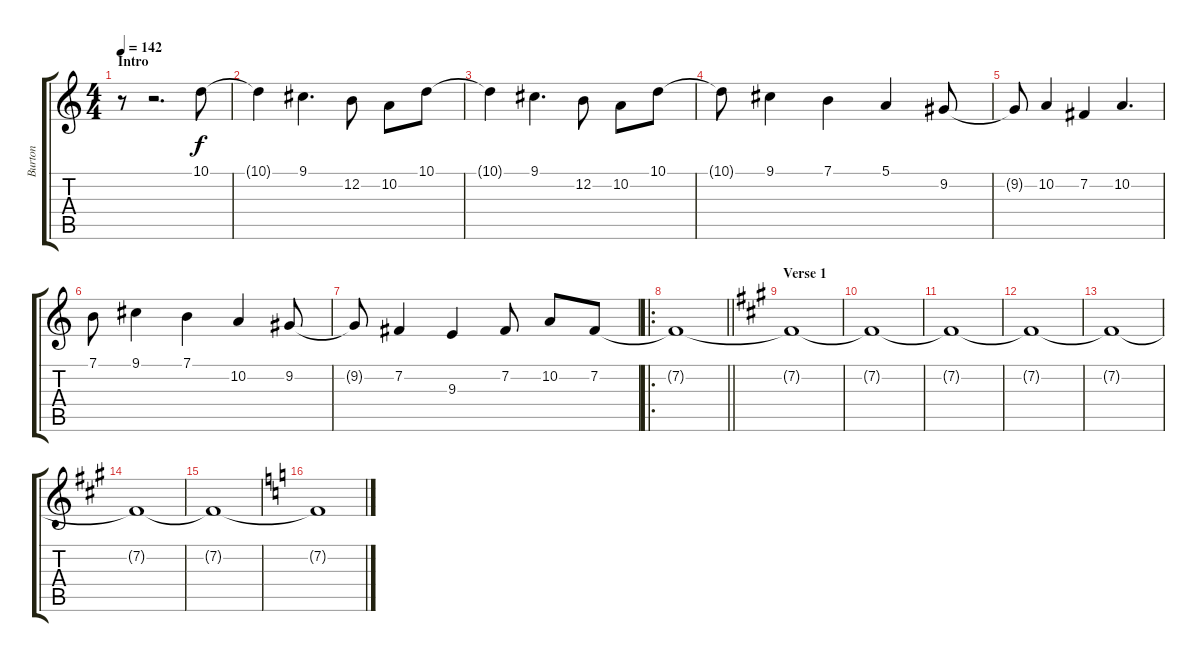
\track ("Burton" "Burton") {instrument synthstrings1}
\staff {score tabs}
\tuning (E4 B3 G3 D3 A2 E2) {hide}
\ts (4 4)
\section ("" "Intro")
\tempo 142
\clef g2
\ks c
r.8{dy f instrument synthstrings1} r.2{d} 10.1.8 |
10.1{t}.4 9.1.4{d} 12.2.8 10.2.8 10.1.8 |
10.1{t}.4 9.1.4{d} 12.2.8 10.2.8 10.1.8 |
10.1{t}.8 9.1.4 7.1.4 5.1.4 9.2.8 |
9.2{t}.8 10.2.4 7.2.4 10.2.4{d} |
7.1.8 9.1.4 7.1.4 10.2.4 9.2.8 |
9.2{t}.8 7.2.4 9.3.4 7.2.8 10.2.8 7.2.8 |
\ro
\barLineRight lightlight
7.2{t}.1 |
\section ("" "Verse 1")
\ks a
7.2{t}.1 |
7.2{t}.1 |
7.2{t}.1 |
7.2{t}.1 |
7.2{t}.1 |
7.2{t}.1 |
7.2{t}.1 |
\ks c
7.2{t}.1
